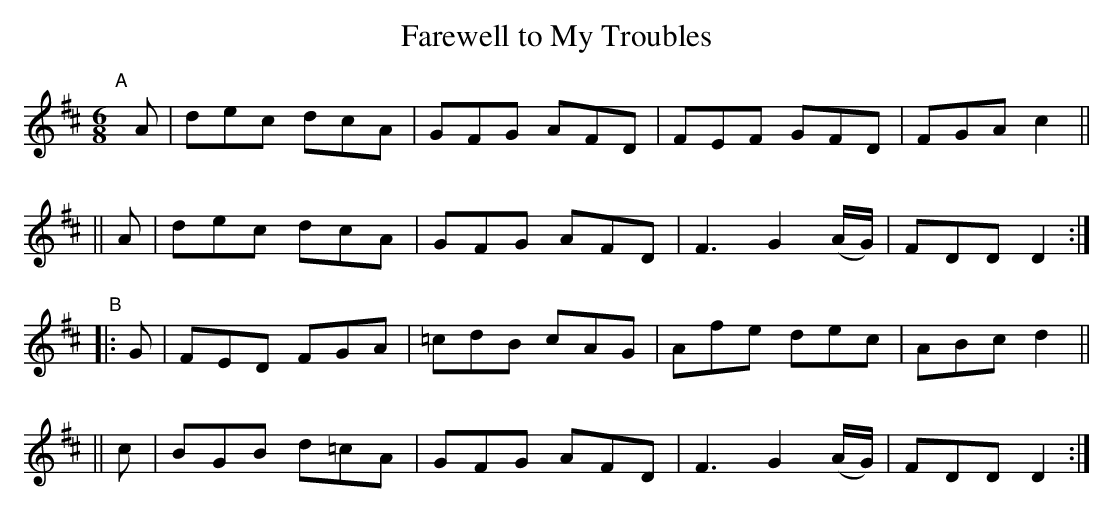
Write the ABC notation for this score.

X:1
T: Farewell to My Troubles
M: 6/8
L: 1/8
K: D
"^A"\
[|]A | dec dcA | GFG AFD | FEF GFD | FGA c2 ||
|| A | dec dcA | GFG AFD | F3 G2(A/G/) | FDD D2 :|
"^B"\
|: G | FED FGA | =cdB cAG | Afe dec | ABc d2 ||
|| c | BGB d=cA | GFG AFD | F3 G2(A/G/) | FDD D2 :|
